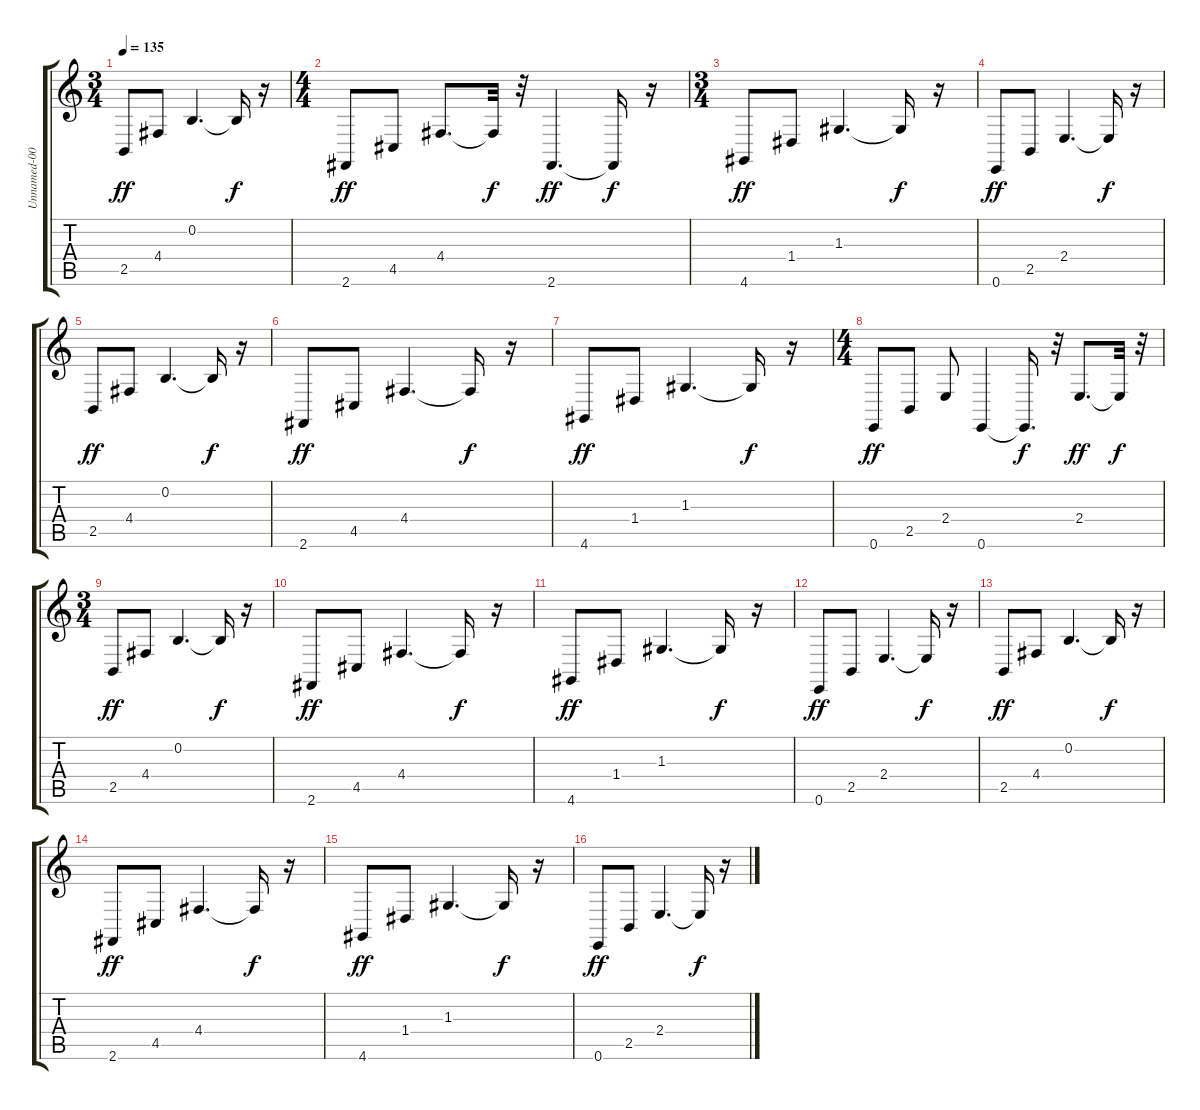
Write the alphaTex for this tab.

\track ("Unnamed-002" "Unnamed-00") {instrument electricpiano2}
\staff {score tabs}
\tuning (E4 B3 G3 D3 A2 E2) {hide}
\ts (3 4)
\tempo 135
\clef g2
\ks c
2.5.8{dy ff} 4.4.8 0.2.4{d} 0.2{t}.16{dy f} r.16 |
\ts (4 4)
2.6.8{dy ff} 4.5.8 4.4.8{d} 4.4{t}.32{dy f} r.32 2.6.4{d dy ff} 2.6{t}.16{dy f} r.16 |
\ts (3 4)
4.6.8{dy ff} 1.4.8 1.3.4{d} 1.3{t}.16{dy f} r.16 |
0.6.8{dy ff} 2.5.8 2.4.4{d} 2.4{t}.16{dy f} r.16 |
2.5.8{dy ff} 4.4.8 0.2.4{d} 0.2{t}.16{dy f} r.16 |
2.6.8{dy ff} 4.5.8 4.4.4{d} 4.4{t}.16{dy f} r.16 |
4.6.8{dy ff} 1.4.8 1.3.4{d} 1.3{t}.16{dy f} r.16 |
\ts (4 4)
0.6.8{dy ff} 2.5.8 2.4.8 0.6.4 0.6{t}.16{d dy f} r.32 2.4.8{d dy ff} 2.4{t}.32{dy f} r.32 |
\ts (3 4)
2.5.8{dy ff} 4.4.8 0.2.4{d} 0.2{t}.16{dy f} r.16 |
2.6.8{dy ff} 4.5.8 4.4.4{d} 4.4{t}.16{dy f} r.16 |
4.6.8{dy ff} 1.4.8 1.3.4{d} 1.3{t}.16{dy f} r.16 |
0.6.8{dy ff} 2.5.8 2.4.4{d} 2.4{t}.16{dy f} r.16 |
2.5.8{dy ff} 4.4.8 0.2.4{d} 0.2{t}.16{dy f} r.16 |
2.6.8{dy ff} 4.5.8 4.4.4{d} 4.4{t}.16{dy f} r.16 |
4.6.8{dy ff} 1.4.8 1.3.4{d} 1.3{t}.16{dy f} r.16 |
0.6.8{dy ff} 2.5.8 2.4.4{d} 2.4{t}.16{dy f} r.16
